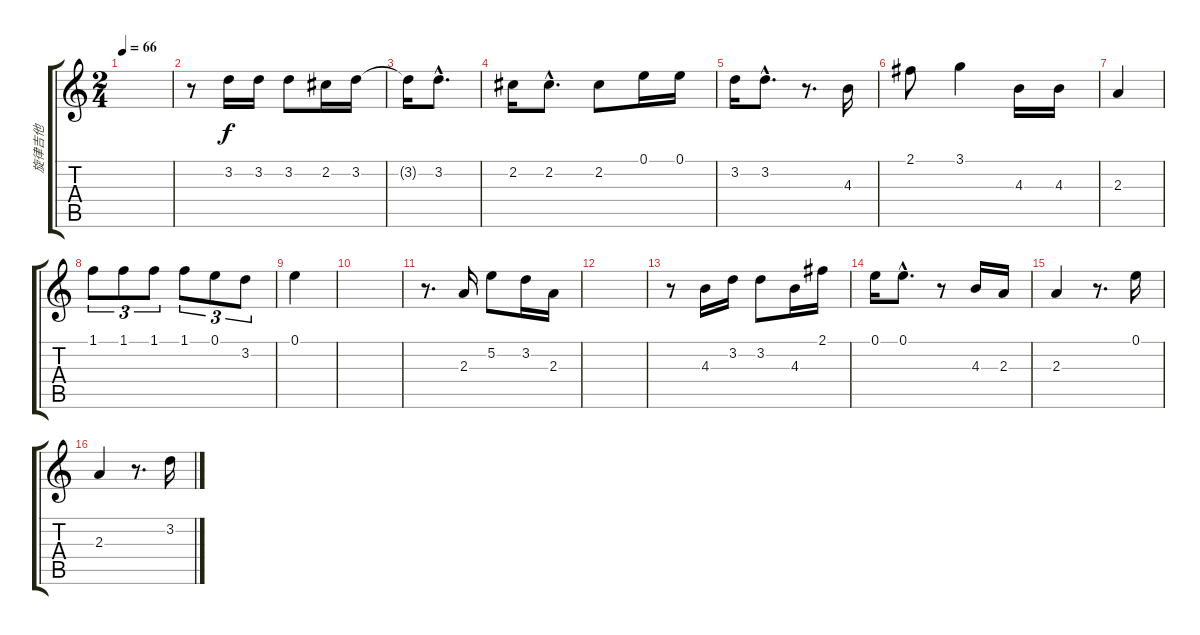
\track ("旋律吉他" "旋律吉他") {instrument overdrivenguitar}
\staff {score tabs}
\tuning (E4 B3 G3 D3 A2 E2) {hide}
\ts (2 4)
\tempo 66
\clef g2
\ks c
|
r.8 3.2.16 3.2.16 3.2.8 2.2.16 3.2.16 |
3.2{t}.16 3.2{hac}.8{d} |
2.2.16 2.2{hac}.8{d} 2.2.8 0.1.16 0.1.16 |
3.2.16 3.2{hac}.8{d} r.8{d} 4.3.16 |
2.1.8 3.1.4 4.3.16 4.3.16 |
2.3.4 |
1.1.8{tu (3 2)} 1.1.8{tu (3 2)} 1.1.8{tu (3 2)} 1.1.8{tu (3 2)} 0.1.8{tu (3 2)} 3.2.8{tu (3 2)} |
0.1.4 |
|
r.8{d} 2.3.16 5.2.8 3.2.16 2.3.16 |
|
r.8 4.3.16 3.2.16 3.2.8 4.3.16 2.1.16 |
0.1.16 0.1{hac}.8{d} r.8 4.3.16 2.3.16 |
2.3.4 r.8{d} 0.1.16 |
2.3.4 r.8{d} 3.2.16
